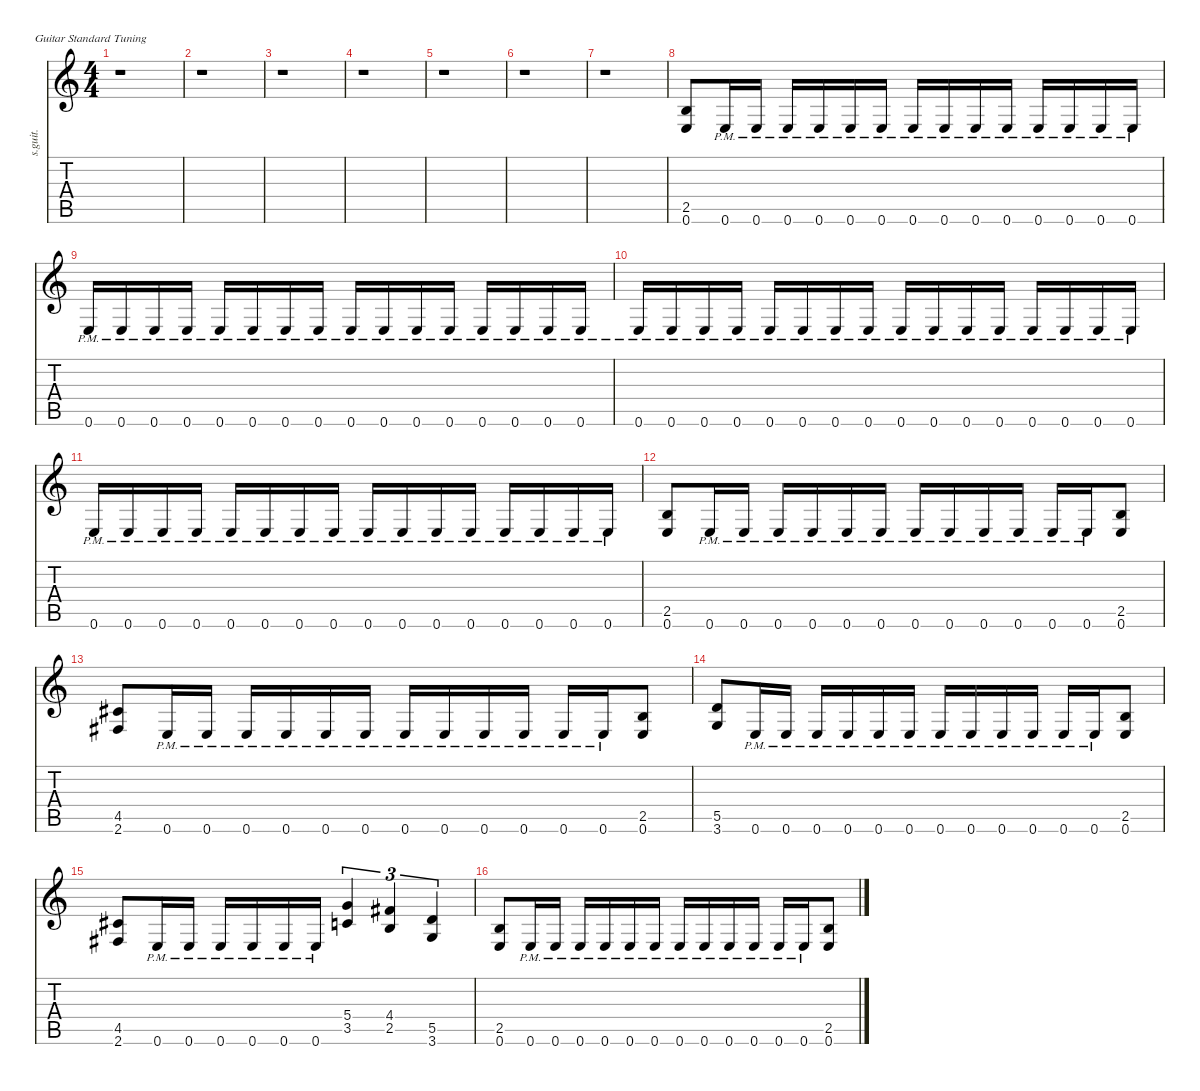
\defaultSystemsLayout 4
\hideDynamics
\bracketExtendMode nobrackets
\track ("" "s.guit.") {instrument distortionguitar}
\staff {score tabs}
\tuning (E4 B3 G3 D3 A2 E2)
\ts (4 4)
\tempo (128 hide)
\clef g2
\ks c
r.1{dy f} |
\tempo (124 hide)
r.1 |
\tempo (128 hide)
r.1 |
\tempo (144 hide)
r.1 |
\tempo (148 hide)
r.1 |
\tempo (144 hide)
r.1 |
\tempo (145 hide)
r.1 |
\tempo (144 hide)
(2.5 0.6).8 0.6{pm}.16 0.6{pm}.16 0.6{pm}.16 0.6{pm}.16 0.6{pm}.16 0.6{pm}.16 0.6{pm}.16 0.6{pm}.16 0.6{pm}.16 0.6{pm}.16 0.6{pm}.16 0.6{pm}.16 0.6{pm}.16 0.6{pm}.16 |
\tempo (145 hide)
0.6{pm}.16 0.6{pm}.16 0.6{pm}.16 0.6{pm}.16 0.6{pm}.16 0.6{pm}.16 0.6{pm}.16 0.6{pm}.16 0.6{pm}.16 0.6{pm}.16 0.6{pm}.16 0.6{pm}.16 0.6{pm}.16 0.6{pm}.16 0.6{pm}.16 0.6{pm}.16 |
\tempo (146 hide)
0.6{pm}.16 0.6{pm}.16 0.6{pm}.16 0.6{pm}.16 0.6{pm}.16 0.6{pm}.16 0.6{pm}.16 0.6{pm}.16 0.6{pm}.16 0.6{pm}.16 0.6{pm}.16 0.6{pm}.16 0.6{pm}.16 0.6{pm}.16 0.6{pm}.16 0.6{pm}.16 |
\tempo (149 hide)
0.6{pm}.16 0.6{pm}.16 0.6{pm}.16 0.6{pm}.16 0.6{pm}.16 0.6{pm}.16 0.6{pm}.16 0.6{pm}.16 0.6{pm}.16 0.6{pm}.16 0.6{pm}.16 0.6{pm}.16 0.6{pm}.16 0.6{pm}.16 0.6{pm}.16 0.6{pm}.16 |
\tempo (150 hide)
(2.5 0.6).8 0.6{pm}.16 0.6{pm}.16 0.6{pm}.16 0.6{pm}.16 0.6{pm}.16 0.6{pm}.16 0.6{pm}.16 0.6{pm}.16 0.6{pm}.16 0.6{pm}.16 0.6{pm}.16 0.6{pm}.16 (2.5 0.6).8 |
\tempo (152 hide)
(4.5{acc #} 2.6{acc #}).8 0.6{pm}.16 0.6{pm}.16 0.6{pm}.16 0.6{pm}.16 0.6{pm}.16 0.6{pm}.16 0.6{pm}.16 0.6{pm}.16 0.6{pm}.16 0.6{pm}.16 0.6{pm}.16 0.6{pm}.16 (2.5 0.6).8 |
\tempo (153 hide)
(5.5 3.6).8 0.6{pm}.16 0.6{pm}.16 0.6{pm}.16 0.6{pm}.16 0.6{pm}.16 0.6{pm}.16 0.6{pm}.16 0.6{pm}.16 0.6{pm}.16 0.6{pm}.16 0.6{pm}.16 0.6{pm}.16 (2.5 0.6).8 |
\tempo (154 hide)
(4.5{acc #} 2.6{acc #}).8 0.6{pm}.16 0.6{pm}.16 0.6{pm}.16 0.6{pm}.16 0.6{pm}.16 0.6{pm}.16 (5.4 3.5).4{tu (3 2)} (4.4{acc #} 2.5).4{tu (3 2)} (5.5 3.6).4{tu (3 2)} |
\tempo (153 hide)
(2.5 0.6).8 0.6{pm}.16 0.6{pm}.16 0.6{pm}.16 0.6{pm}.16 0.6{pm}.16 0.6{pm}.16 0.6{pm}.16 0.6{pm}.16 0.6{pm}.16 0.6{pm}.16 0.6{pm}.16 0.6{pm}.16 (2.5 0.6).8
